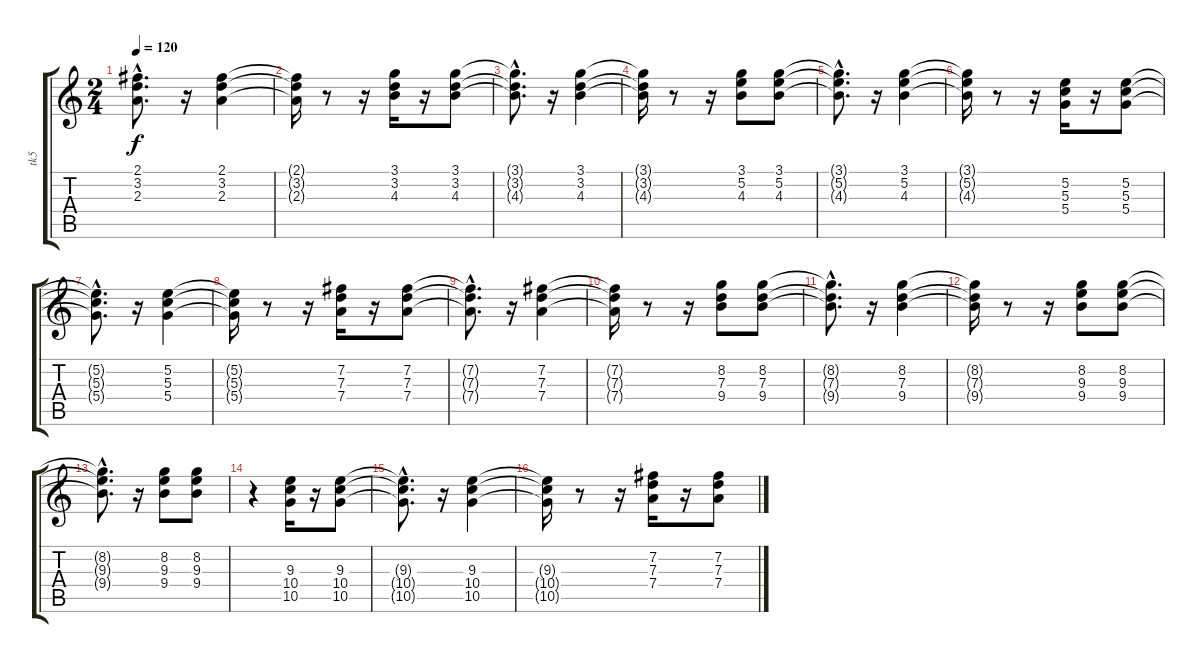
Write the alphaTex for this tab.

\track ("tk5" "tk5") {instrument acousticguitarsteel}
\staff {score tabs}
\tuning (E4 B3 G3 D3 A2 E2) {hide}
\ts (2 4)
\tempo 120
\clef g2
\ks c
(2.1{hac t} 3.2{hac t} 2.3{hac t}).8{d dy f} r.16 (2.1 3.2 2.3).4 |
(2.1{t} 3.2{t} 2.3{t}).16 r.8 r.16 (3.1 3.2 4.3).16 r.16 (3.1 3.2 4.3).8 |
(3.1{hac t} 3.2{hac t} 4.3{hac t}).8{d} r.16 (3.1 3.2 4.3).4 |
(3.1{t} 3.2{t} 4.3{t}).16 r.8 r.16 (3.1 5.2 4.3).8 (3.1 5.2 4.3).8 |
(3.1{hac t} 5.2{hac t} 4.3{hac t}).8{d} r.16 (3.1 5.2 4.3).4 |
(3.1{t} 5.2{t} 4.3{t}).16 r.8 r.16 (5.2 5.3 5.4).16 r.16 (5.2 5.3 5.4).8 |
(5.2{hac t} 5.3{hac t} 5.4{hac t}).8{d} r.16 (5.2 5.3 5.4).4 |
(5.2{t} 5.3{t} 5.4{t}).16 r.8 r.16 (7.2 7.3 7.4).16 r.16 (7.2 7.3 7.4).8 |
(7.2{hac t} 7.3{hac t} 7.4{hac t}).8{d} r.16 (7.2 7.3 7.4).4 |
(7.2{t} 7.3{t} 7.4{t}).16 r.8 r.16 (8.2 7.3 9.4).8 (8.2 7.3 9.4).8 |
(8.2{hac t} 7.3{hac t} 9.4{hac t}).8{d} r.16 (8.2 7.3 9.4).4 |
(8.2{t} 7.3{t} 9.4{t}).16 r.8 r.16 (8.2 9.3 9.4).8 (8.2 9.3 9.4).8 |
(8.2{hac t} 9.3{hac t} 9.4{hac t}).8{d} r.16 (8.2 9.3 9.4).8 (8.2 9.3 9.4).8 |
r.4 (9.3 10.4 10.5).16 r.16 (9.3 10.4 10.5).8 |
(9.3{hac t} 10.4{hac t} 10.5{hac t}).8{d} r.16 (9.3 10.4 10.5).4 |
(9.3{t} 10.4{t} 10.5{t}).16 r.8 r.16 (7.2 7.3 7.4).16 r.16 (7.2 7.3 7.4).8
